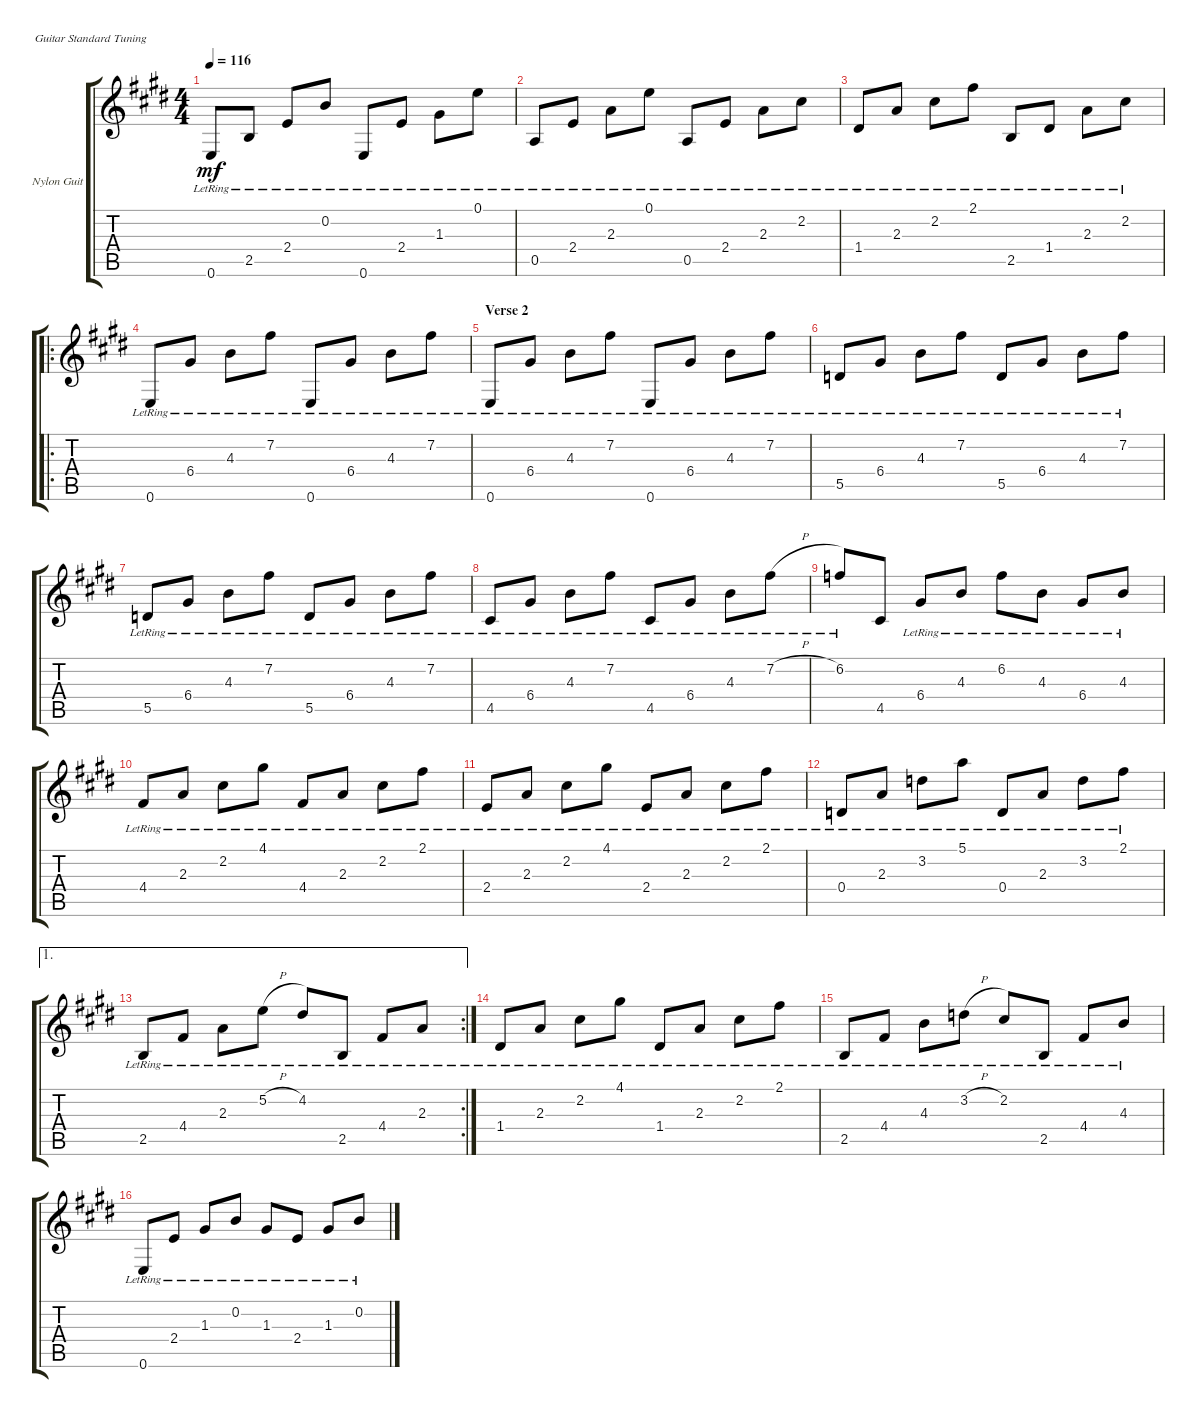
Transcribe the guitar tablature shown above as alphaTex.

\defaultSystemsLayout 4
\bracketExtendMode groupsimilarinstruments
\firstSystemTrackNameOrientation horizontal
\otherSystemsTrackNameOrientation horizontal
\track ("Nylon Guitar" "Nylon Guit") {instrument acousticguitarnylon}
\staff {score tabs}
\tuning (E4 B3 G3 D3 A2 E2)
\ts (4 4)
\tempo 116
\clef g2
\ks e
0.6{lr}.8{dy mf} 2.5{lr}.8 2.4{lr}.8 0.2{lr}.8 0.6{lr}.8 2.4{lr}.8 1.3{lr}.8 0.1{lr}.8 |
0.5{lr}.8 2.4{lr}.8 2.3{lr}.8 0.1{lr}.8 0.5{lr}.8 2.4{lr}.8 2.3{lr}.8 2.2{lr}.8 |
1.4{lr}.8 2.3{lr}.8 2.2{lr}.8 2.1{lr}.8 2.5{lr}.8 1.4{lr}.8 2.3{lr}.8 2.2{lr}.8 |
\ro
0.6{lr}.8 6.4{lr}.8 4.3{lr}.8 7.2{lr}.8 0.6{lr}.8 6.4{lr}.8 4.3{lr}.8 7.2{lr}.8 |
\section ("" "Verse 2")
0.6{lr}.8 6.4{lr}.8 4.3{lr}.8 7.2{lr}.8 0.6{lr}.8 6.4{lr}.8 4.3{lr}.8 7.2{lr}.8 |
5.5{lr}.8 6.4{lr}.8 4.3{lr}.8 7.2{lr}.8 5.5{lr}.8 6.4{lr}.8 4.3{lr}.8 7.2{lr}.8 |
5.5{lr}.8 6.4{lr}.8 4.3{lr}.8 7.2{lr}.8 5.5{lr}.8 6.4{lr}.8 4.3{lr}.8 7.2{lr}.8 |
4.5{lr}.8 6.4{lr}.8 4.3{lr}.8 7.2{lr}.8 4.5{lr}.8 6.4{lr}.8 4.3{lr}.8 7.2{h lr}.8 |
6.2{lr}.8 4.5.8 6.4{lr}.8 4.3{lr}.8 6.2{lr}.8 4.3{lr}.8 6.4{lr}.8 4.3{lr}.8 |
4.4{lr}.8 2.3{lr}.8 2.2{lr}.8 4.1{lr}.8 4.4{lr}.8 2.3{lr}.8 2.2{lr}.8 2.1{lr}.8 |
2.4{lr}.8 2.3{lr}.8 2.2{lr}.8 4.1{lr}.8 2.4{lr}.8 2.3{lr}.8 2.2{lr}.8 2.1{lr}.8 |
0.4{lr}.8 2.3{lr}.8 3.2{lr}.8 5.1{lr}.8 0.4{lr}.8 2.3{lr}.8 3.2{lr}.8 2.1{lr}.8 |
\ae 1
\rc 2
2.5{lr}.8 4.4{lr}.8 2.3{lr}.8 5.2{h lr}.8 4.2{lr}.8 2.5{lr}.8 4.4{lr}.8 2.3{lr}.8 |
1.4{lr}.8 2.3{lr}.8 2.2{lr}.8 4.1{lr}.8 1.4{lr}.8 2.3{lr}.8 2.2{lr}.8 2.1{lr}.8 |
2.5{lr}.8 4.4{lr}.8 4.3{lr}.8 3.2{h lr}.8 2.2{lr}.8 2.5{lr}.8 4.4{lr}.8 4.3{lr}.8 |
0.6{lr}.8 2.4{lr}.8 1.3{lr}.8 0.2{lr}.8 1.3{lr}.8 2.4{lr}.8 1.3{lr}.8 0.2{lr}.8
